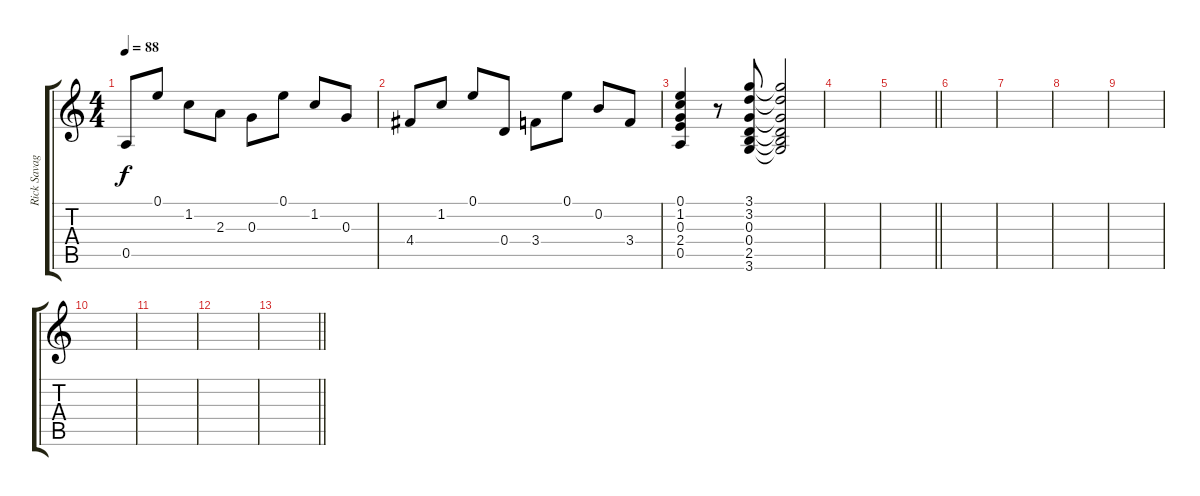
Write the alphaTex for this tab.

\track ("Rick Savage" "Rick Savag") {instrument acousticguitarsteel}
\staff {score tabs}
\tuning (E4 B3 G3 D3 A2 E2) {hide}
\ts (4 4)
\tempo 88
\clef g2
\ks c
0.5.8{dy f} 0.1.8 1.2.8 2.3.8 0.3.8 0.1.8 1.2.8 0.3.8 |
4.4.8 1.2.8 0.1.8 0.4.8 3.4.8 0.1.8 0.2.8 3.4.8 |
(0.1 1.2 0.3 2.4 0.5).4 r.8 (3.1 3.2 0.3 0.4 2.5 3.6).8 (3.1{t} 3.2{t} 0.3{t} 0.4{t} 2.5{t} 3.6{t}).2 |
|
\barLineRight lightlight
|
|
|
|
|
|
|
|
\barLineRight lightlight
